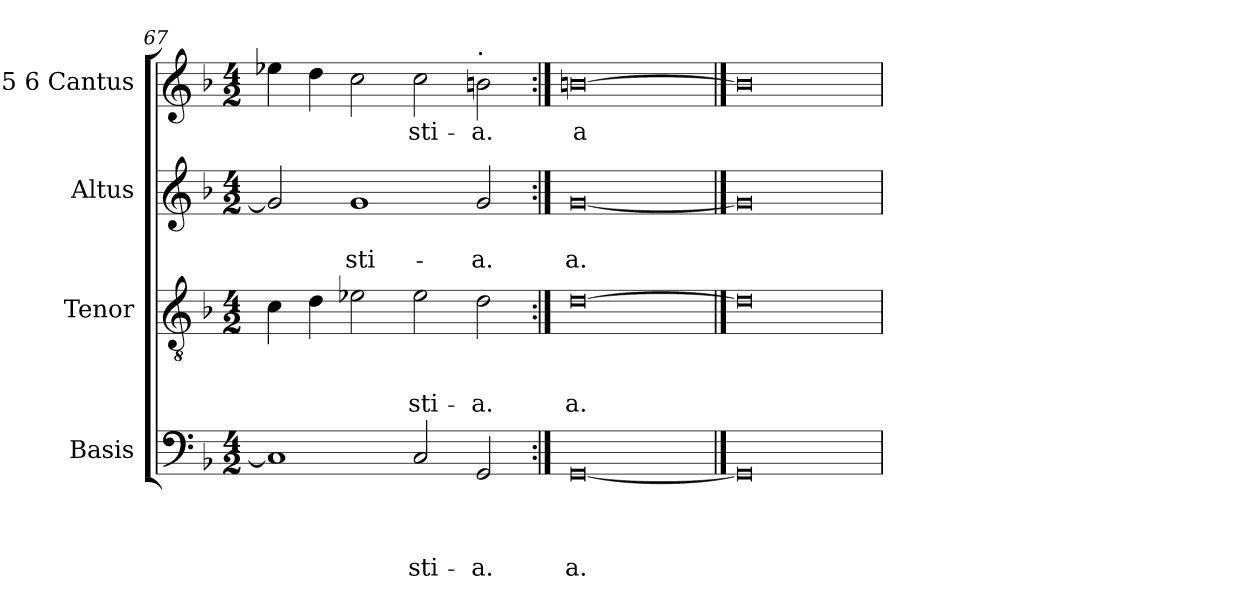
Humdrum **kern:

**kern	**text	**text	**text	**text	**kern	**text	**text	**text	**kern	**text	**text	**kern	**text
*part4	*part4	*part4	*part4	*part4	*part3	*part3	*part3	*part3	*part2	*part2	*part2	*part1	*part1
*staff4	*staff4	*staff4	*staff4	*staff4	*staff3	*staff3	*staff3	*staff3	*staff2	*staff2	*staff2	*staff1	*staff1
*I"Basis	*	*	*	*	*I"Tenor	*	*	*	*I"Altus	*	*	*I"5 6 Cantus	*
*I'B.	*	*	*	*	*I'T.	*	*	*	*I'A.	*	*	*I'C.	*
*clefF4	*	*	*	*	*clefGv2	*	*	*	*clefG2	*	*	*clefG2	*
*k[b-]	*	*	*	*	*k[b-]	*	*	*	*k[b-]	*	*	*k[b-]	*
*F:	*	*	*	*	*F:	*	*	*	*F:	*	*	*F:	*
*M4/2	*	*	*	*	*M4/2	*	*	*	*M4/2	*	*	*M4/2	*
=67	=67	=67	=67	=67	=67	=67	=67	=67	=67	=67	=67	=67	=67
1C]	.	.	.	.	4c\	.	.	.	2g/]	.	.	4ee-X\	.
.	.	.	.	.	4d\	.	.	.	.	.	.	4dd\	.
!	!	!	!	!	!	!	!	!	!	!	!LO:LY:b	!	!
.	.	.	.	.	2e-X\	.	.	.	1g	.	-sti-	2cc\	.
!	!	!	!	!LO:LY:b	!	!	!	!LO:LY:b	!	!	!	!	!LO:LY:b
2C/	.	.	.	-sti-	2e-\	.	.	-sti-	.	.	.	2cc\	-sti-
!	!	!	!	!	!	!	!	!	!	!	!	!LO:TX:a:t=.	!
!	!	!	!	!LO:LY:b	!	!	!	!LO:LY:b	!	!	!LO:LY:b	!	!LO:LY:b
2GG/	.	.	.	-a.	2d\	.	.	-a.	2g/	.	-a.	2bn>\	-a.
=68:|!	=68:|!	=68:|!	=68:|!	=68:|!	=68:|!	=68:|!	=68:|!	=68:|!	=68:|!	=68:|!	=68:|!	=68:|!	=68:|!
!	!	!	!	!LO:LY:b	!	!	!	!LO:LY:b	!	!	!LO:LY:b	!	!LO:LY:b:rj
[0GG	.	.	.	a.	[0d	.	.	a.	[0g	.	a.	[0bn	a
==69	==69	==69	==69	==69	==69	==69	==69	==69	==69	==69	==69	==69	==69
0GG]	.	.	.	.	0d]	.	.	.	0g]	.	.	0b]	.
=	=	=	=	=	=	=	=	=	=	=	=	=	=
*-	*-	*-	*-	*-	*-	*-	*-	*-	*-	*-	*-	*-	*-
